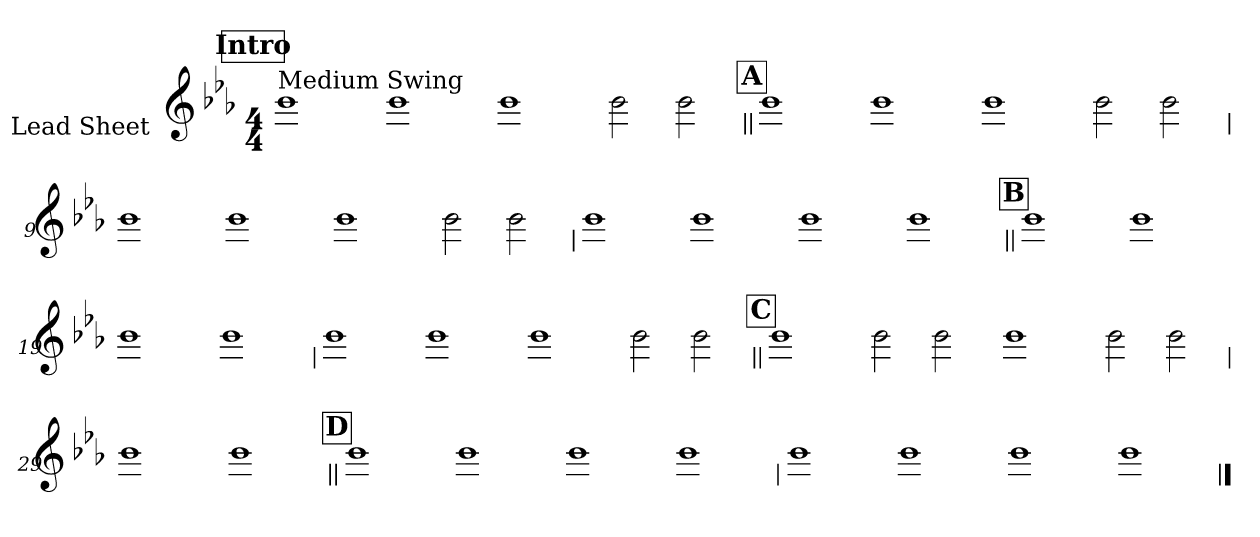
**kern
*part1
*staff1
*I"Lead Sheet
*stria0
*clefG2
*k[b-e-a-]
*E-:
*M4/4
!!LO:REH:place=s1:a:t=Intro
=1||
!LO:TX:a:t=Medium Swing
1b-
=2-
1b-
=3-
1b-
=4-
2b-
2b-
!!LO:LB:g=z
!!LO:REH:place=s1:a:t=A
=5||
1b-
=6-
1b-
=7-
1b-
=8-
2b-
2b-
!!LO:LB:g=z
=9
1b-
=10-
1b-
=11-
1b-
=12-
2b-
2b-
!!LO:LB:g=z
=13
1b-
=14-
1b-
=15-
1b-
=16-
1b-
!!LO:LB:g=z
!!LO:REH:place=s1:a:t=B
=17||
1b-
=18-
1b-
=19-
1b-
=20-
1b-
!!LO:LB:g=z
=21
1b-
=22-
1b-
=23-
1b-
=24-
2b-
2b-
!!LO:LB:g=z
!!LO:REH:place=s1:a:t=C
=25||
1b-
=26-
2b-
2b-
=27-
1b-
=28-
2b-
2b-
!!LO:LB:g=z
=29
1b-
=30-
1b-
!!LO:REH:place=s1:a:t=D
=31||
1b-
=32-
1b-
=33-
1b-
=34-
1b-
!!LO:LB:g=z
=35
1b-
=36-
1b-
=37-
1b-
=38-
1b-
==
*-
